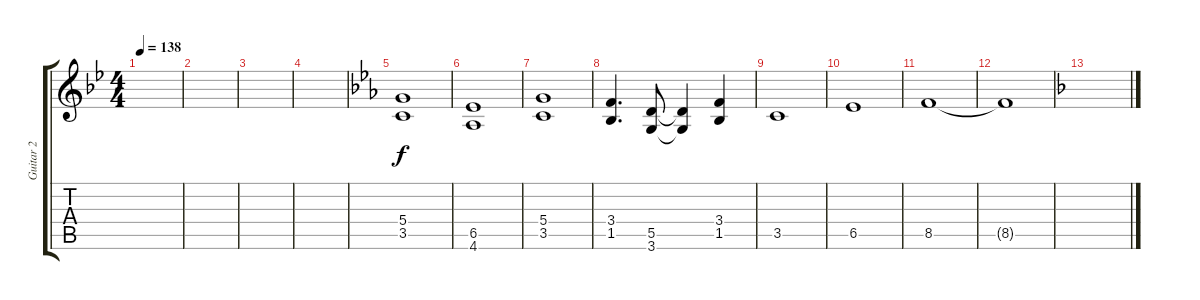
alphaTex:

\track ("Guitar 2" "Guitar 2") {instrument distortionguitar}
\staff {score tabs}
\tuning (E4 B3 G3 D3 A2 E2) {hide}
\ts (4 4)
\tempo 138
\clef g2
\ks bb
|
|
|
|
\ks eb
(5.4 3.5).1 |
(6.5 4.6).1 |
(5.4 3.5).1 |
(3.4 1.5).4{d} (5.5 3.6).8 (5.5{t} 3.6{t}).4 (3.4 1.5).4 |
3.5.1 |
6.5.1 |
8.5.1 |
8.5{t}.1 |
\ks f
